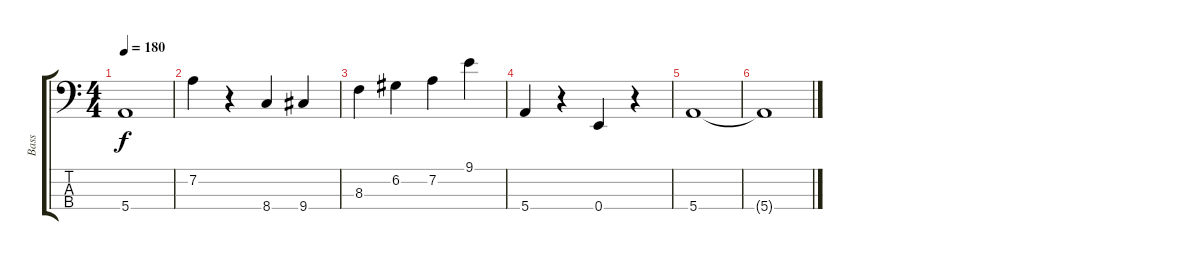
\track ("Bass" "Bass") {instrument electricbassfinger}
\staff {score tabs}
\tuning (G2 D2 A1 E1) {hide}
\ts (4 4)
\tempo 180
\clef f4
\ks c
5.4.1{dy f} |
7.2.4 r.4 8.4.4 9.4.4 |
8.3.4 6.2.4 7.2.4 9.1.4 |
5.4.4 r.4 0.4.4 r.4 |
5.4.1 |
5.4{t}.1
